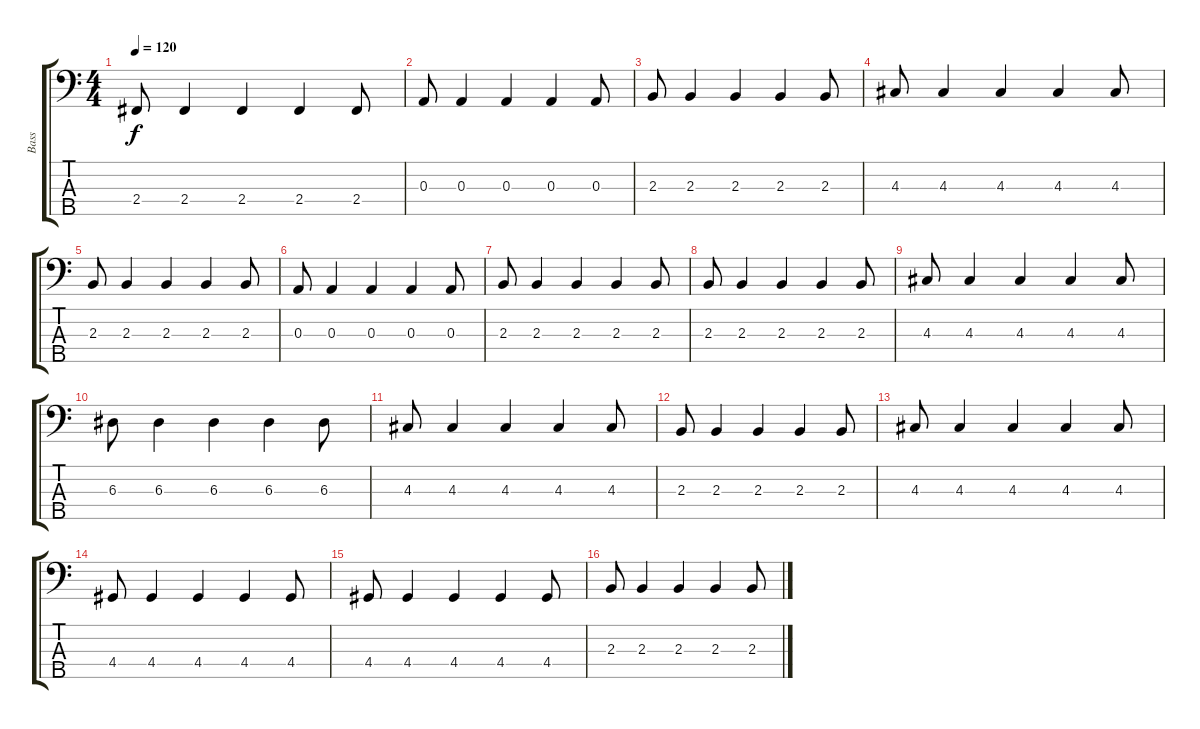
\track ("Bass" "Bass") {instrument electricbassfinger}
\staff {score tabs}
\tuning (G2 D2 A1 E1 B0) {hide}
\ts (4 4)
\tempo 120
\clef f4
\ks c
2.4.8{dy f} 2.4.4 2.4.4 2.4.4 2.4.8 |
0.3.8 0.3.4 0.3.4 0.3.4 0.3.8 |
2.3.8 2.3.4 2.3.4 2.3.4 2.3.8 |
4.3.8 4.3.4 4.3.4 4.3.4 4.3.8 |
2.3.8 2.3.4 2.3.4 2.3.4 2.3.8 |
0.3.8 0.3.4 0.3.4 0.3.4 0.3.8 |
2.3.8 2.3.4 2.3.4 2.3.4 2.3.8 |
2.3.8 2.3.4 2.3.4 2.3.4 2.3.8 |
4.3.8 4.3.4 4.3.4 4.3.4 4.3.8 |
6.3.8 6.3.4 6.3.4 6.3.4 6.3.8 |
4.3.8 4.3.4 4.3.4 4.3.4 4.3.8 |
2.3.8 2.3.4 2.3.4 2.3.4 2.3.8 |
4.3.8 4.3.4 4.3.4 4.3.4 4.3.8 |
4.4.8 4.4.4 4.4.4 4.4.4 4.4.8 |
4.4.8 4.4.4 4.4.4 4.4.4 4.4.8 |
2.3.8 2.3.4 2.3.4 2.3.4 2.3.8
